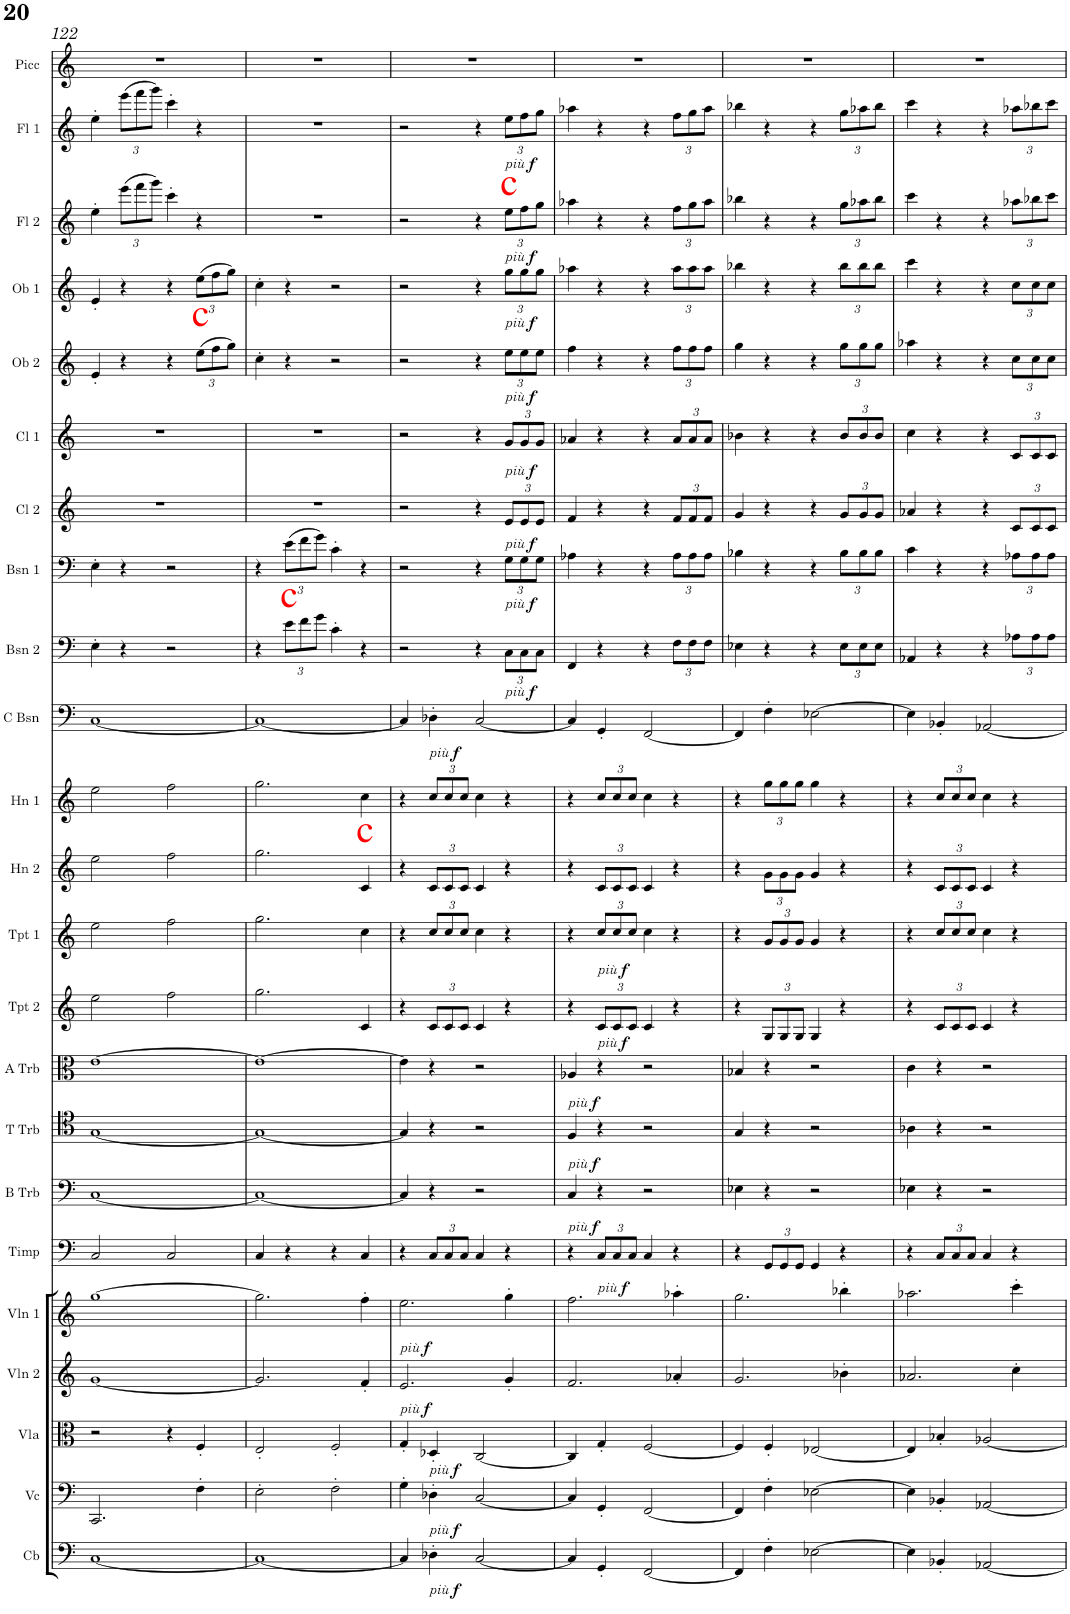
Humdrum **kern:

**kern	**dynam	**kern	**dynam	**kern	**dynam	**kern	**dynam	**kern	**dynam	**kern	**dynam	**kern	**dynam	**kern	**dynam	**kern	**dynam	**kern	**dynam	**kern	**dynam	**kern	**kern	**text	**kern	**dynam	**kern	**dynam	**kern	**text	**dynam	**kern	**dynam	**kern	**dynam	**kern	**dynam	**kern	**text	**dynam	**kern	**dynam	**kern	**text	**dynam	**kern
*part23	*part23	*part22	*part22	*part21	*part21	*part20	*part20	*part19	*part19	*part18	*part18	*part17	*part17	*part16	*part16	*part15	*part15	*part14	*part14	*part13	*part13	*part12	*part11	*part11	*part10	*part10	*part9	*part9	*part8	*part8	*part8	*part7	*part7	*part6	*part6	*part5	*part5	*part4	*part4	*part4	*part3	*part3	*part2	*part2	*part2	*part1
*staff23	*staff23	*staff22	*staff22	*staff21	*staff21	*staff20	*staff20	*staff19	*staff19	*staff18	*staff18	*staff17	*staff17	*staff16	*staff16	*staff15	*staff15	*staff14	*staff14	*staff13	*staff13	*staff12	*staff11	*staff11	*staff10	*staff10	*staff9	*staff9	*staff8	*staff8	*staff8	*staff7	*staff7	*staff6	*staff6	*staff5	*staff5	*staff4	*staff4	*staff4	*staff3	*staff3	*staff2	*staff2	*staff2	*staff1
*I"Contrabass	*	*I"Violoncello	*	*I"Viola	*	*I"Violin 2	*	*I"Violin 1	*	*I"C, G Timpani	*	*I"Bass Trombone	*	*I"Tenor Trombone	*	*I"Alto Trombone	*	*I"C Trumpet 2	*	*I"C Trumpet 1	*	*I"C Horn 2	*I"C Horn 1	*	*I"Contrabassoon	*	*I"Bassoon 2	*	*I"Bassoon 1	*	*	*I"C Clarinet 2	*	*I"C Clarinet 1	*	*I"Oboe 2	*	*I"Oboe 1	*	*	*I"Flute 2	*	*I"Flute 1	*	*	*I"Piccolo
*I'Cb	*	*I'Vc	*	*I'Vla	*	*I'Vln 2	*	*I'Vln 1	*	*I'Timp	*	*I'B Trb	*	*I'T Trb	*	*I'A Trb	*	*I'Tpt 2	*	*I'Tpt 1	*	*I'Hn 2	*I'Hn 1	*	*I'C Bsn	*	*I'Bsn 2	*	*I'Bsn 1	*	*	*I'Cl 2	*	*I'Cl 1	*	*I'Ob 2	*	*I'Ob 1	*	*	*I'Fl 2	*	*I'Fl 1	*	*	*I'Picc
!!LO:PB:g=z
*clefF4	*	*clefF4	*	*clefC3	*	*clefG2	*	*clefG2	*	*clefF4	*	*clefF4	*	*clefC4	*	*clefC3	*	*clefG2	*	*clefG2	*	*clefG2	*clefG2	*	*clefF4	*	*clefF4	*	*clefF4	*	*	*clefG2	*	*clefG2	*	*clefG2	*	*clefG2	*	*	*clefG2	*	*clefG2	*	*	*clefG2
*Trd7c12	*	*	*	*	*	*	*	*	*	*	*	*	*	*	*	*	*	*	*	*	*	*Trd7c12	*Trd7c12	*	*Trd7c12	*	*	*	*	*	*	*Trd1c2	*	*Trd1c2	*	*	*	*	*	*	*	*	*	*	*	*Trd-7c-12
*k[]	*	*k[]	*	*k[]	*	*k[]	*	*k[]	*	*k[]	*	*k[]	*	*k[]	*	*k[]	*	*k[]	*	*k[]	*	*k[]	*k[]	*	*k[]	*	*k[]	*	*k[]	*	*	*k[]	*	*k[]	*	*k[]	*	*k[]	*	*	*k[]	*	*k[]	*	*	*k[]
*M4/4	*	*M4/4	*	*M4/4	*	*M4/4	*	*M4/4	*	*M4/4	*	*M4/4	*	*M4/4	*	*M4/4	*	*M4/4	*	*M4/4	*	*M4/4	*M4/4	*	*M4/4	*	*M4/4	*	*M4/4	*	*	*M4/4	*	*M4/4	*	*M4/4	*	*M4/4	*	*	*M4/4	*	*M4/4	*	*	*M4/4
*met(c)	*	*met(c)	*	*met(c)	*	*met(c)	*	*met(c)	*	*met(c)	*	*met(c)	*	*met(c)	*	*met(c)	*	*met(c)	*	*met(c)	*	*met(c)	*met(c)	*	*met(c)	*	*met(c)	*	*met(c)	*	*	*met(c)	*	*met(c)	*	*met(c)	*	*met(c)	*	*	*met(c)	*	*met(c)	*	*	*met(c)
=122	=122	=122	=122	=122	=122	=122	=122	=122	=122	=122	=122	=122	=122	=122	=122	=122	=122	=122	=122	=122	=122	=122	=122	=122	=122	=122	=122	=122	=122	=122	=122	=122	=122	=122	=122	=122	=122	=122	=122	=122	=122	=122	=122	=122	=122	=122
[1C	.	2.CC/	.	2r	.	[1g	.	[1gg	.	2C/	.	[1C	.	[1G	.	[1e	.	2ee\	.	2ee\	.	2ee\	2ee\	.	[1C	.	4E'\	.	4E'\	.	.	1r	.	1r	.	4e'/	.	4e'/	.	.	4ee'\	.	4ee'\	.	.	1r
*	*	*	*	*	*	*	*	*	*	*	*	*	*	*	*	*	*	*	*	*	*	*	*	*	*	*	*	*	*	*	*	*	*	*	*	*	*	*	*	*	*Xbrackettup	*	*Xbrackettup	*	*	*
.	.	.	.	.	.	.	.	.	.	.	.	.	.	.	.	.	.	.	.	.	.	.	.	.	.	.	4r	.	4r	.	.	.	.	.	.	4r	.	4r	.	.	(12eee\L	.	(12eee\L	.	.	.
.	.	.	.	.	.	.	.	.	.	.	.	.	.	.	.	.	.	.	.	.	.	.	.	.	.	.	.	.	.	.	.	.	.	.	.	.	.	.	.	.	12fff\	.	12fff\	.	.	.
.	.	.	.	.	.	.	.	.	.	.	.	.	.	.	.	.	.	.	.	.	.	.	.	.	.	.	.	.	.	.	.	.	.	.	.	.	.	.	.	.	12ggg\J)	.	12ggg\J)	.	.	.
.	.	.	.	4r	.	.	.	.	.	2C/	.	.	.	.	.	.	.	2ff\	.	2ff\	.	2ff\	2ff\	.	.	.	2r	.	2r	.	.	.	.	.	.	4r	.	4r	.	.	4ccc'\	.	4ccc'\	.	.	.
*	*	*	*	*	*	*	*	*	*	*	*	*	*	*	*	*	*	*	*	*	*	*	*	*	*	*	*	*	*	*	*	*	*	*	*	*Xbrackettup	*	*Xbrackettup	*	*	*	*	*	*	*	*
!	!	!	!	!	!	!	!	!	!	!	!	!	!	!	!	!	!	!	!	!	!	!	!	!	!	!	!	!	!	!	!	!	!	!	!	!	!	!	!LO:LY:b:color=#FF0000	!	!	!	!	!	!	!
.	.	4F'\	.	4F'/	.	.	.	.	.	.	.	.	.	.	.	.	.	.	.	.	.	.	.	.	.	.	.	.	.	.	.	.	.	.	.	(12ee\L	.	(12ee\L	c	.	4r	.	4r	.	.	.
.	.	.	.	.	.	.	.	.	.	.	.	.	.	.	.	.	.	.	.	.	.	.	.	.	.	.	.	.	.	.	.	.	.	.	.	12ff\	.	12ff\	.	.	.	.	.	.	.	.
.	.	.	.	.	.	.	.	.	.	.	.	.	.	.	.	.	.	.	.	.	.	.	.	.	.	.	.	.	.	.	.	.	.	.	.	12gg\J)	.	12gg\J)	.	.	.	.	.	.	.	.
=123	=123	=123	=123	=123	=123	=123	=123	=123	=123	=123	=123	=123	=123	=123	=123	=123	=123	=123	=123	=123	=123	=123	=123	=123	=123	=123	=123	=123	=123	=123	=123	=123	=123	=123	=123	=123	=123	=123	=123	=123	=123	=123	=123	=123	=123	=123
1C_	.	2E'\	.	2E'/	.	2.g/]	.	2.gg\]	.	4C/	.	1C_	.	1G_	.	1e_	.	2.gg\	.	2.gg\	.	2.gg\	2.gg\	.	1C_	.	4r	.	4r	.	.	1r	.	1r	.	4cc'\	.	4cc'\	.	.	1r	.	1r	.	.	1r
*	*	*	*	*	*	*	*	*	*	*	*	*	*	*	*	*	*	*	*	*	*	*	*	*	*	*	*Xbrackettup	*	*Xbrackettup	*	*	*	*	*	*	*	*	*	*	*	*	*	*	*	*	*
!	!	!	!	!	!	!	!	!	!	!	!	!	!	!	!	!	!	!	!	!	!	!	!	!	!	!	!	!	!	!LO:LY:b:color=#FF0000	!	!	!	!	!	!	!	!	!	!	!	!	!	!	!	!
.	.	.	.	.	.	.	.	.	.	4r	.	.	.	.	.	.	.	.	.	.	.	.	.	.	.	.	12e\L	.	(12e\L	c	.	.	.	.	.	4r	.	4r	.	.	.	.	.	.	.	.
.	.	.	.	.	.	.	.	.	.	.	.	.	.	.	.	.	.	.	.	.	.	.	.	.	.	.	12f\	.	12f\	.	.	.	.	.	.	.	.	.	.	.	.	.	.	.	.	.
.	.	.	.	.	.	.	.	.	.	.	.	.	.	.	.	.	.	.	.	.	.	.	.	.	.	.	12g\J	.	12g\J)	.	.	.	.	.	.	.	.	.	.	.	.	.	.	.	.	.
.	.	2F'\	.	2F'/	.	.	.	.	.	4r	.	.	.	.	.	.	.	.	.	.	.	.	.	.	.	.	4c'\	.	4c'\	.	.	.	.	.	.	2r	.	2r	.	.	.	.	.	.	.	.
!	!	!	!	!	!	!	!	!	!	!	!	!	!	!	!	!	!	!	!	!	!	!	!	!LO:LY:b:color=#FF0000	!	!	!	!	!	!	!	!	!	!	!	!	!	!	!	!	!	!	!	!	!	!
.	.	.	.	.	.	4f'/	.	4ff'\	.	4C/	.	.	.	.	.	.	.	4c/	.	4cc\	.	4c/	4cc\	c	.	.	4r	.	4r	.	.	.	.	.	.	.	.	.	.	.	.	.	.	.	.	.
=124	=124	=124	=124	=124	=124	=124	=124	=124	=124	=124	=124	=124	=124	=124	=124	=124	=124	=124	=124	=124	=124	=124	=124	=124	=124	=124	=124	=124	=124	=124	=124	=124	=124	=124	=124	=124	=124	=124	=124	=124	=124	=124	=124	=124	=124	=124
!	!	!	!	!	!	!	!LO:DY:b	!	!	!	!	!	!	!	!	!	!	!	!	!	!	!	!	!	!	!	!	!	!	!	!	!	!	!	!	!	!	!	!	!	!	!	!	!	!	!
!	!	!	!	!	!	!	!LO:DY:n=1:b	!	!LO:DY:b	!	!	!	!	!	!	!	!	!	!	!	!	!	!	!	!	!	!	!	!	!	!	!	!	!	!	!	!	!	!	!	!	!	!	!	!	!
!	!	!	!	!	!	!	!	!	!LO:DY:n=1:b	!	!	!	!	!	!	!	!	!	!	!	!	!	!	!	!	!	!	!	!	!	!	!	!	!	!	!	!	!	!	!	!	!	!	!	!	!
4C/]	.	4G'\	.	4G'/	.	2.e/	other-dynamics f	2.ee\	other-dynamics f	4r	.	4C/]	.	4G/]	.	4e\]	.	4r	.	4r	.	4r	4r	.	4C/]	.	2r	.	2r	.	.	2r	.	2r	.	2r	.	2r	.	.	2r	.	2r	.	.	1r
*	*	*	*	*	*	*	*	*	*	*Xbrackettup	*	*	*	*	*	*	*	*Xbrackettup	*	*Xbrackettup	*	*Xbrackettup	*Xbrackettup	*	*	*	*	*	*	*	*	*	*	*	*	*	*	*	*	*	*	*	*	*	*	*
!	!LO:DY:b	!	!	!	!	!	!	!	!	!	!	!	!	!	!	!	!	!	!	!	!	!	!	!	!	!	!	!	!	!	!	!	!	!	!	!	!	!	!	!	!	!	!	!	!	!
!	!LO:DY:n=1:b	!	!LO:DY:b	!	!	!	!	!	!	!	!	!	!	!	!	!	!	!	!	!	!	!	!	!	!	!	!	!	!	!	!	!	!	!	!	!	!	!	!	!	!	!	!	!	!	!
!	!	!	!LO:DY:n=1:b	!	!LO:DY:b	!	!	!	!	!	!	!	!	!	!	!	!	!	!	!	!	!	!	!	!	!	!	!	!	!	!	!	!	!	!	!	!	!	!	!	!	!	!	!	!	!
!	!	!	!	!	!LO:DY:n=1:b	!	!	!	!	!	!	!	!	!	!	!	!	!	!	!	!	!	!	!	!	!LO:DY:b	!	!	!	!	!	!	!	!	!	!	!	!	!	!	!	!	!	!	!	!
!	!	!	!	!	!	!	!	!	!	!	!	!	!	!	!	!	!	!	!	!	!	!	!	!	!	!LO:DY:n=1:b	!	!	!	!	!	!	!	!	!	!	!	!	!	!	!	!	!	!	!	!
4D-X'\	other-dynamics f	4D-X'\	other-dynamics f	4D-X'/	other-dynamics f	.	.	.	.	12C/L	.	4r	.	4r	.	4r	.	12c/L	.	12cc/L	.	12c/L	12cc/L	.	4D-X'\	other-dynamics f	.	.	.	.	.	.	.	.	.	.	.	.	.	.	.	.	.	.	.	.
.	.	.	.	.	.	.	.	.	.	12C/	.	.	.	.	.	.	.	12c/	.	12cc/	.	12c/	12cc/	.	.	.	.	.	.	.	.	.	.	.	.	.	.	.	.	.	.	.	.	.	.	.
.	.	.	.	.	.	.	.	.	.	12C/J	.	.	.	.	.	.	.	12c/J	.	12cc/J	.	12c/J	12cc/J	.	.	.	.	.	.	.	.	.	.	.	.	.	.	.	.	.	.	.	.	.	.	.
[2C/	.	[2C/	.	[2C/	.	.	.	.	.	4C/	.	2r	.	2r	.	2r	.	4c/	.	4cc\	.	4c/	4cc\	.	[2C/	.	4r	.	4r	.	.	4r	.	4r	.	4r	.	4r	.	.	4r	.	4r	.	.	.
*	*	*	*	*	*	*	*	*	*	*	*	*	*	*	*	*	*	*	*	*	*	*	*	*	*	*	*	*	*	*	*	*Xbrackettup	*	*Xbrackettup	*	*	*	*	*	*	*	*	*	*	*	*
!	!	!	!	!	!	!	!	!	!	!	!	!	!	!	!	!	!	!	!	!	!	!	!	!	!	!	!	!LO:DY:b	!	!	!	!	!	!	!	!	!	!	!	!	!	!	!	!LO:LY:b:color=#FF0000	!	!
!	!	!	!	!	!	!	!	!	!	!	!	!	!	!	!	!	!	!	!	!	!	!	!	!	!	!	!	!LO:DY:n=1:b	!	!	!LO:DY:b	!	!	!	!	!	!	!	!	!	!	!	!	!	!	!
!	!	!	!	!	!	!	!	!	!	!	!	!	!	!	!	!	!	!	!	!	!	!	!	!	!	!	!	!	!	!	!LO:DY:n=1:b	!	!LO:DY:b	!	!	!	!	!	!	!	!	!	!	!	!	!
!	!	!	!	!	!	!	!	!	!	!	!	!	!	!	!	!	!	!	!	!	!	!	!	!	!	!	!	!	!	!	!	!	!LO:DY:n=1:b	!	!LO:DY:b	!	!	!	!	!	!	!	!	!	!	!
!	!	!	!	!	!	!	!	!	!	!	!	!	!	!	!	!	!	!	!	!	!	!	!	!	!	!	!	!	!	!	!	!	!	!	!LO:DY:n=1:b	!	!LO:DY:b	!	!	!	!	!	!	!	!	!
!	!	!	!	!	!	!	!	!	!	!	!	!	!	!	!	!	!	!	!	!	!	!	!	!	!	!	!	!	!	!	!	!	!	!	!	!	!LO:DY:n=1:b	!	!	!LO:DY:b	!	!	!	!	!	!
!	!	!	!	!	!	!	!	!	!	!	!	!	!	!	!	!	!	!	!	!	!	!	!	!	!	!	!	!	!	!	!	!	!	!	!	!	!	!	!	!LO:DY:n=1:b	!	!LO:DY:b	!	!	!	!
!	!	!	!	!	!	!	!	!	!	!	!	!	!	!	!	!	!	!	!	!	!	!	!	!	!	!	!	!	!	!	!	!	!	!	!	!	!	!	!	!	!	!LO:DY:n=1:b	!	!	!LO:DY:b	!
!	!	!	!	!	!	!	!	!	!	!	!	!	!	!	!	!	!	!	!	!	!	!	!	!	!	!	!	!	!	!	!	!	!	!	!	!	!	!	!	!	!	!	!	!	!LO:DY:n=1:b	!
.	.	.	.	.	.	4g'/	.	4gg'\	.	4r	.	.	.	.	.	.	.	4r	.	4r	.	4r	4r	.	.	.	12C\L	other-dynamics f	12G\L	.	other-dynamics f	12e/L	other-dynamics f	12g/L	other-dynamics f	12ee\L	other-dynamics f	12gg\L	.	other-dynamics f	12ee\L	other-dynamics f	12ee\L	c	other-dynamics f	.
.	.	.	.	.	.	.	.	.	.	.	.	.	.	.	.	.	.	.	.	.	.	.	.	.	.	.	12C\	.	12G\	.	.	12e/	.	12g/	.	12ee\	.	12gg\	.	.	12ff\	.	12ff\	.	.	.
.	.	.	.	.	.	.	.	.	.	.	.	.	.	.	.	.	.	.	.	.	.	.	.	.	.	.	12C\J	.	12G\J	.	.	12e/J	.	12g/J	.	12ee\J	.	12gg\J	.	.	12gg\J	.	12gg\J	.	.	.
=125	=125	=125	=125	=125	=125	=125	=125	=125	=125	=125	=125	=125	=125	=125	=125	=125	=125	=125	=125	=125	=125	=125	=125	=125	=125	=125	=125	=125	=125	=125	=125	=125	=125	=125	=125	=125	=125	=125	=125	=125	=125	=125	=125	=125	=125	=125
!	!	!	!	!	!	!	!	!	!	!	!	!	!LO:DY:b	!	!	!	!	!	!	!	!	!	!	!	!	!	!	!	!	!	!	!	!	!	!	!	!	!	!	!	!	!	!	!	!	!
!	!	!	!	!	!	!	!	!	!	!	!	!	!LO:DY:n=1:b	!	!LO:DY:b	!	!	!	!	!	!	!	!	!	!	!	!	!	!	!	!	!	!	!	!	!	!	!	!	!	!	!	!	!	!	!
!	!	!	!	!	!	!	!	!	!	!	!	!	!	!	!LO:DY:n=1:b	!	!LO:DY:b	!	!	!	!	!	!	!	!	!	!	!	!	!	!	!	!	!	!	!	!	!	!	!	!	!	!	!	!	!
!	!	!	!	!	!	!	!	!	!	!	!	!	!	!	!	!	!LO:DY:n=1:b	!	!	!	!	!	!	!	!	!	!	!	!	!	!	!	!	!	!	!	!	!	!	!	!	!	!	!	!	!
4C/]	.	4C/]	.	4C/]	.	2.f/	.	2.ff\	.	4r	.	4C/	other-dynamics f	4F/	other-dynamics f	4A-X/	other-dynamics f	4r	.	4r	.	4r	4r	.	4C/]	.	4FF/	.	4A-X\	.	.	4f/	.	4a-X/	.	4ff\	.	4aa-X\	.	.	4aa-X\	.	4aa-X\	.	.	1r
!	!	!	!	!	!	!	!	!	!	!	!LO:DY:b	!	!	!	!	!	!	!	!	!	!	!	!	!	!	!	!	!	!	!	!	!	!	!	!	!	!	!	!	!	!	!	!	!	!	!
!	!	!	!	!	!	!	!	!	!	!	!LO:DY:n=1:b	!	!	!	!	!	!	!	!LO:DY:b	!	!	!	!	!	!	!	!	!	!	!	!	!	!	!	!	!	!	!	!	!	!	!	!	!	!	!
!	!	!	!	!	!	!	!	!	!	!	!	!	!	!	!	!	!	!	!LO:DY:n=1:b	!	!LO:DY:b	!	!	!	!	!	!	!	!	!	!	!	!	!	!	!	!	!	!	!	!	!	!	!	!	!
!	!	!	!	!	!	!	!	!	!	!	!	!	!	!	!	!	!	!	!	!	!LO:DY:n=1:b	!	!	!	!	!	!	!	!	!	!	!	!	!	!	!	!	!	!	!	!	!	!	!	!	!
4GG'/	.	4GG'/	.	4G'/	.	.	.	.	.	12C/L	other-dynamics f	4r	.	4r	.	4r	.	12c/L	other-dynamics f	12cc/L	other-dynamics f	12c/L	12cc/L	.	4GG'/	.	4r	.	4r	.	.	4r	.	4r	.	4r	.	4r	.	.	4r	.	4r	.	.	.
.	.	.	.	.	.	.	.	.	.	12C/	.	.	.	.	.	.	.	12c/	.	12cc/	.	12c/	12cc/	.	.	.	.	.	.	.	.	.	.	.	.	.	.	.	.	.	.	.	.	.	.	.
.	.	.	.	.	.	.	.	.	.	12C/J	.	.	.	.	.	.	.	12c/J	.	12cc/J	.	12c/J	12cc/J	.	.	.	.	.	.	.	.	.	.	.	.	.	.	.	.	.	.	.	.	.	.	.
[2FF/	.	[2FF/	.	[2F/	.	.	.	.	.	4C/	.	2r	.	2r	.	2r	.	4c/	.	4cc\	.	4c/	4cc\	.	[2FF/	.	4r	.	4r	.	.	4r	.	4r	.	4r	.	4r	.	.	4r	.	4r	.	.	.
.	.	.	.	.	.	4a-X'/	.	4aa-X'\	.	4r	.	.	.	.	.	.	.	4r	.	4r	.	4r	4r	.	.	.	12F\L	.	12A-\L	.	.	12f/L	.	12a-/L	.	12ff\L	.	12aa-\L	.	.	12ff\L	.	12ff\L	.	.	.
.	.	.	.	.	.	.	.	.	.	.	.	.	.	.	.	.	.	.	.	.	.	.	.	.	.	.	12F\	.	12A-\	.	.	12f/	.	12a-/	.	12ff\	.	12aa-\	.	.	12gg\	.	12gg\	.	.	.
.	.	.	.	.	.	.	.	.	.	.	.	.	.	.	.	.	.	.	.	.	.	.	.	.	.	.	12F\J	.	12A-\J	.	.	12f/J	.	12a-/J	.	12ff\J	.	12aa-\J	.	.	12aa-\J	.	12aa-\J	.	.	.
=126	=126	=126	=126	=126	=126	=126	=126	=126	=126	=126	=126	=126	=126	=126	=126	=126	=126	=126	=126	=126	=126	=126	=126	=126	=126	=126	=126	=126	=126	=126	=126	=126	=126	=126	=126	=126	=126	=126	=126	=126	=126	=126	=126	=126	=126	=126
4FF/]	.	4FF/]	.	4F/]	.	2.g/	.	2.gg\	.	4r	.	4E-X\	.	4G/	.	4B-X/	.	4r	.	4r	.	4r	4r	.	4FF/]	.	4E-X\	.	4B-X\	.	.	4g/	.	4b-X\	.	4gg\	.	4bb-X\	.	.	4bb-X\	.	4bb-X\	.	.	1r
4F'\	.	4F'\	.	4F'/	.	.	.	.	.	12GG/L	.	4r	.	4r	.	4r	.	12G/L	.	12g/L	.	12g\L	12gg\L	.	4F'\	.	4r	.	4r	.	.	4r	.	4r	.	4r	.	4r	.	.	4r	.	4r	.	.	.
.	.	.	.	.	.	.	.	.	.	12GG/	.	.	.	.	.	.	.	12G/	.	12g/	.	12g\	12gg\	.	.	.	.	.	.	.	.	.	.	.	.	.	.	.	.	.	.	.	.	.	.	.
.	.	.	.	.	.	.	.	.	.	12GG/J	.	.	.	.	.	.	.	12G/J	.	12g/J	.	12g\J	12gg\J	.	.	.	.	.	.	.	.	.	.	.	.	.	.	.	.	.	.	.	.	.	.	.
[2E-X\	.	[2E-X\	.	[2E-X/	.	.	.	.	.	4GG/	.	2r	.	2r	.	2r	.	4G/	.	4g/	.	4g/	4gg\	.	[2E-X\	.	4r	.	4r	.	.	4r	.	4r	.	4r	.	4r	.	.	4r	.	4r	.	.	.
.	.	.	.	.	.	4b-X'\	.	4bb-X'\	.	4r	.	.	.	.	.	.	.	4r	.	4r	.	4r	4r	.	.	.	12E-\L	.	12B-\L	.	.	12g/L	.	12b-/L	.	12gg\L	.	12bb-\L	.	.	12gg\L	.	12gg\L	.	.	.
.	.	.	.	.	.	.	.	.	.	.	.	.	.	.	.	.	.	.	.	.	.	.	.	.	.	.	12E-\	.	12B-\	.	.	12g/	.	12b-/	.	12gg\	.	12bb-\	.	.	12aa-X\	.	12aa-X\	.	.	.
.	.	.	.	.	.	.	.	.	.	.	.	.	.	.	.	.	.	.	.	.	.	.	.	.	.	.	12E-\J	.	12B-\J	.	.	12g/J	.	12b-/J	.	12gg\J	.	12bb-\J	.	.	12bb-\J	.	12bb-\J	.	.	.
=127	=127	=127	=127	=127	=127	=127	=127	=127	=127	=127	=127	=127	=127	=127	=127	=127	=127	=127	=127	=127	=127	=127	=127	=127	=127	=127	=127	=127	=127	=127	=127	=127	=127	=127	=127	=127	=127	=127	=127	=127	=127	=127	=127	=127	=127	=127
4E-\]	.	4E-\]	.	4E-/]	.	2.a-X/	.	2.aa-X\	.	4r	.	4E-X\	.	4A-X\	.	4c\	.	4r	.	4r	.	4r	4r	.	4E-\]	.	4AA-X/	.	4c\	.	.	4a-X/	.	4cc\	.	4aa-X\	.	4ccc\	.	.	4ccc\	.	4ccc\	.	.	1r
4BB-X'/	.	4BB-X'/	.	4B-X'/	.	.	.	.	.	12C/L	.	4r	.	4r	.	4r	.	12c/L	.	12cc/L	.	12c/L	12cc/L	.	4BB-X'/	.	4r	.	4r	.	.	4r	.	4r	.	4r	.	4r	.	.	4r	.	4r	.	.	.
.	.	.	.	.	.	.	.	.	.	12C/	.	.	.	.	.	.	.	12c/	.	12cc/	.	12c/	12cc/	.	.	.	.	.	.	.	.	.	.	.	.	.	.	.	.	.	.	.	.	.	.	.
.	.	.	.	.	.	.	.	.	.	12C/J	.	.	.	.	.	.	.	12c/J	.	12cc/J	.	12c/J	12cc/J	.	.	.	.	.	.	.	.	.	.	.	.	.	.	.	.	.	.	.	.	.	.	.
[2AA-X/	.	[2AA-X/	.	[2A-X/	.	.	.	.	.	4C/	.	2r	.	2r	.	2r	.	4c/	.	4cc\	.	4c/	4cc\	.	[2AA-X/	.	4r	.	4r	.	.	4r	.	4r	.	4r	.	4r	.	.	4r	.	4r	.	.	.
.	.	.	.	.	.	4cc'\	.	4ccc'\	.	4r	.	.	.	.	.	.	.	4r	.	4r	.	4r	4r	.	.	.	12A-X\L	.	12A-X\L	.	.	12c/L	.	12c/L	.	12cc\L	.	12cc\L	.	.	12aa-X\L	.	12aa-X\L	.	.	.
.	.	.	.	.	.	.	.	.	.	.	.	.	.	.	.	.	.	.	.	.	.	.	.	.	.	.	12A-\	.	12A-\	.	.	12c/	.	12c/	.	12cc\	.	12cc\	.	.	12bb-X\	.	12bb-X\	.	.	.
.	.	.	.	.	.	.	.	.	.	.	.	.	.	.	.	.	.	.	.	.	.	.	.	.	.	.	12A-\J	.	12A-\J	.	.	12c/J	.	12c/J	.	12cc\J	.	12cc\J	.	.	12ccc\J	.	12ccc\J	.	.	.
=	=	=	=	=	=	=	=	=	=	=	=	=	=	=	=	=	=	=	=	=	=	=	=	=	=	=	=	=	=	=	=	=	=	=	=	=	=	=	=	=	=	=	=	=	=	=
*-	*-	*-	*-	*-	*-	*-	*-	*-	*-	*-	*-	*-	*-	*-	*-	*-	*-	*-	*-	*-	*-	*-	*-	*-	*-	*-	*-	*-	*-	*-	*-	*-	*-	*-	*-	*-	*-	*-	*-	*-	*-	*-	*-	*-	*-	*-
